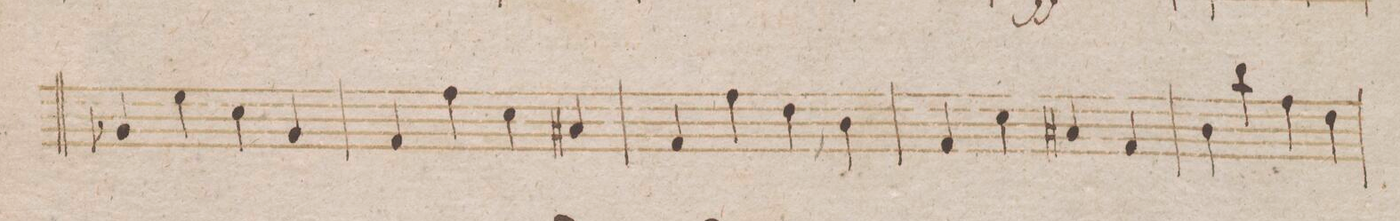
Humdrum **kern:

**kern	**dynam
*I"Fagotto 1mo	*
*clefF4	*
*k[b-]	*
*met(c|)	*
*M2/2	*
4BB-X/	.
4G\	.
4E\	.
4BB-/	.
=32	=32
4AA/	.
4A\	.
4E\	.
4C#X/	.
=33	=33
4AA/	.
4A\	.
4F\	.
4D\	.
=34	=34
4AA/	.
4E\	.
4C#X/	.
4AA/	.
=35	=35
4D\	.
4d\	.
4F\	.
4D\	.
=36	=36
*-	*-
